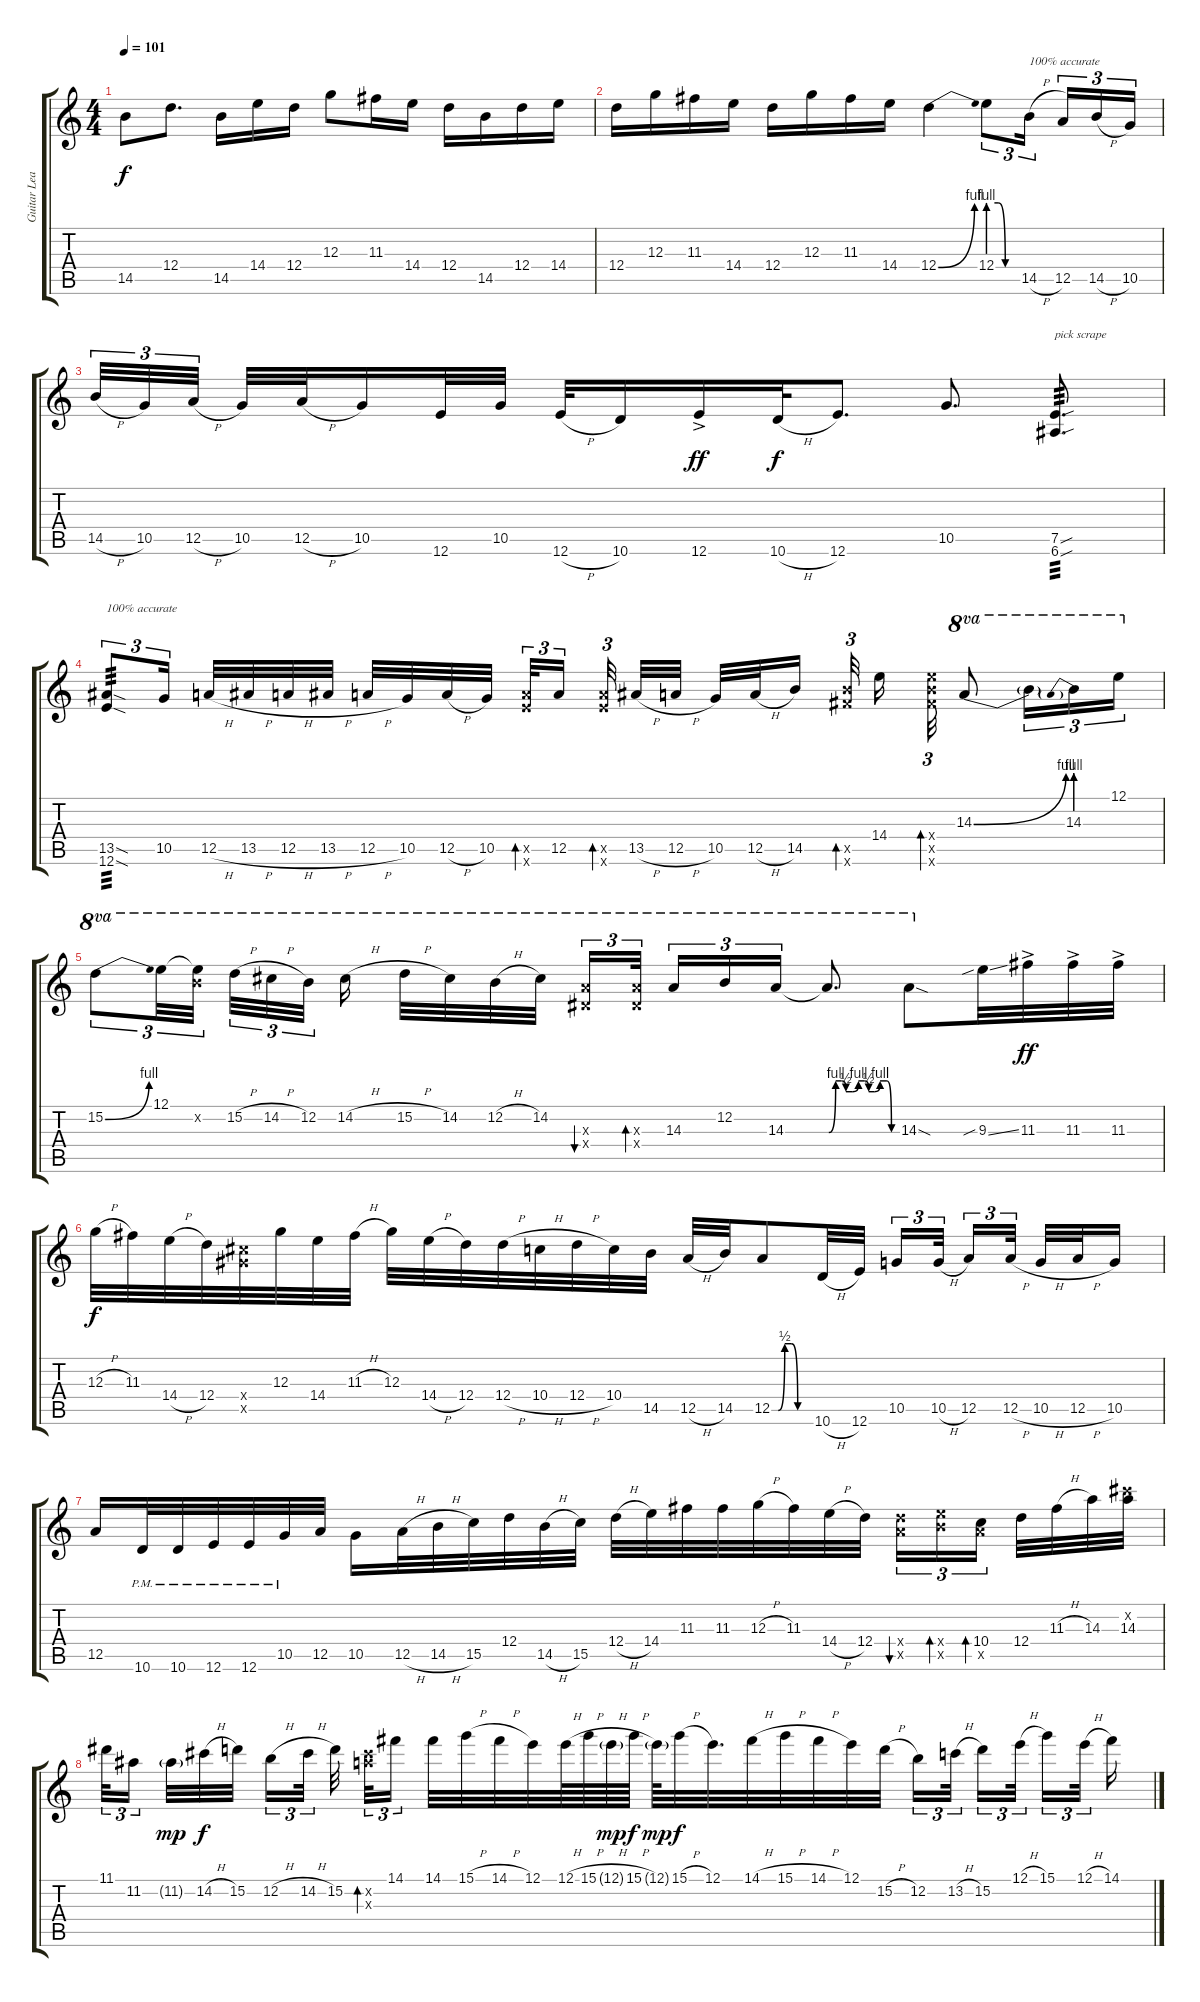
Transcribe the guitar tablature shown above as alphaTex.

\track ("Guitar Lead" "Guitar Lea") {instrument overdrivenguitar}
\staff {score tabs}
\tuning (E4 B3 G3 D3 A2 E2) {hide}
\ts (4 4)
\tempo 101
\clef g2
\ks c
14.5.8{dy f} 12.4.8{d} 14.5.16 14.4.16 12.4.16 12.3.8 11.3.16 14.4.16 12.4.16 14.5.16 12.4.16 14.4.16 |
12.4.16 12.3.16 11.3.16 14.4.16 12.4.16 12.3.16 11.3.16 14.4.16 12.4{be (bend 0 0 60 4)}.4 12.4{be (custom 0 4 20 4 35 0 60 0)}.8{tu (3 2)} 14.5{h}.16{tu (3 2) txt "100% accurate" beam splitsecondary} 12.5.16{tu (3 2)} 14.5{h}.16{tu (3 2)} 10.5.16{tu (3 2)} |
14.5{h}.32{tu (3 2)} 10.5.32{tu (3 2)} 12.5{h}.32{tu (3 2) beam splitsecondary} 10.5.32 12.5{h}.32 10.5.16 12.6.32 10.5.32 12.6{h}.32 10.6.16 12.6{ac}.16{dy ff} 10.6{h}.32{dy f} 12.6.8{d} 10.5.8{d} (7.5{sou} 6.6{sou}).8{d txt "pick scrape" tp 3} |
(13.5{sod} 12.6{sod}).8{tu (3 2) txt "100% accurate" tp 3} 10.5.16{tu (3 2) beam splitsecondary} 12.5{h}.32 13.5{h}.32 12.5{h}.32 13.5{h}.32 12.5{h}.32 10.5.32 12.5{h}.32 10.5.32{beam splitsecondary} (12.5{x} 12.6{x}).32{tu (3 2) bd 60} 12.5.16{tu (3 2) beam splitsecondary} (12.5{x} 12.6{x}).32{tu (3 2) bd 60 beam splitsecondary} 13.5{h}.32 12.5{h}.32 10.5.32 12.5{h}.32 14.5.16{beam splitsecondary} (14.5{x} 14.6{x}).32{tu (3 2) bd 60 beam splitsecondary} 14.4.16 (14.4{x} 14.5{x} 14.6{x}).32{tu (3 2) bd 60} 14.3{be (bend 0 0 60 4)}.8{ot 8va} 14.3{t}.16{tu (3 2) ot 8va} 14.3{be (prebend 0 4 60 4)}.16{tu (3 2) ot 8va} 12.1.16{tu (3 2) ot 8va} |
15.2{be (bend 0 0 60 4)}.8{tu (3 2) ot 8va} 12.1.32{tu (3 2) ot 8va} (12.1{t} 12.2{x}).32{tu (3 2) ot 8va beam splitsecondary} 15.2{h}.32{tu (3 2) ot 8va} 14.2{h}.32{tu (3 2) ot 8va} 12.2.32{tu (3 2) ot 8va beam splitsecondary} 14.2{h}.16{ot 8va} 15.2{h}.32{ot 8va} 14.2.32{ot 8va} 12.2{h}.32{ot 8va} 14.2.32{ot 8va beam splitsecondary} (14.3{x} 13.4{x}).16{tu (3 2) bu 120 ot 8va} (14.3{x} 13.4{x}).32{tu (3 2) bd 120 ot 8va beam splitsecondary} 14.3.16{tu (3 2) ot 8va} 12.2.16{tu (3 2) ot 8va} 14.3.16{tu (3 2) ot 8va} 14.3{be (custom 0 0 6 4 11 4 15 2 21 2 26 4 31 4 35 2 40 2 45 4 51 4 55 0 60 0) t}.8{d ot 8va} 14.3{sod}.8{ot 8va} 9.3{sib ss}.32 11.3{ac}.32{dy ff} 11.3{ac}.32 11.3{ac}.32 |
12.3{h}.32{dy f} 11.3.32 14.4{h}.32 12.4.32 (11.4{x} 11.5{x}).32 12.3.32 14.4.32 11.3{h}.32 12.3.32 14.4{h}.32 12.4.32 12.4{h}.32 10.4{h}.32 12.4{h}.32 10.4.32 14.5.32 12.5{h}.32 14.5.32 12.5{be (custom 0 0 10 0 20 2 30 2 40 0 60 0)}.8 10.6{h}.32 12.6.32 10.5.16{tu (3 2)} 10.5{h}.32{tu (3 2) beam splitsecondary} 12.5.16{tu (3 2)} 12.5{h}.32{tu (3 2) beam splitsecondary} 10.5{h}.32 12.5{h}.32 10.5.16 |
12.5.16 10.6{pm}.32 10.6{pm}.32 12.6{pm}.32 12.6{pm}.32 10.5{pm}.32 12.5.32 10.5.16 12.5{h}.32 14.5{h}.32 15.5.32 12.4.32 14.5{h}.32 15.5.32 12.4{h}.32 14.4.32 11.3.32 11.3.32 12.3{h}.32 11.3.32 14.4{h}.32 12.4.32 (12.4{x} 12.5{x}).16{tu (3 2) bu 60} (14.4{x} 14.5{x}).16{tu (3 2) bd 60} (10.4 12.5{x}).16{tu (3 2) bd 60 beam splitsecondary} 12.4.32 11.3{h}.32 14.3.32 (14.2{x} 14.3).32 |
11.1.32{tu (3 2)} 11.2.16{tu (3 2) beam splitsecondary} 11.2{g}.32{dy mp} 14.2{h}.32{dy f} 15.2.32{beam splitsecondary} 12.2{h}.16{tu (3 2)} 14.2{h}.32{tu (3 2)} 15.2.32 (14.2{x} 14.3{x}).32{tu (3 2) bd 120} 14.1.16{tu (3 2) beam splitsecondary} 14.1.32 15.1{h}.32 14.1{h}.32 12.1.32 12.1{h}.64 15.1{h}.64 12.1{h g}.64{dy mp} 15.1{h}.64{dy f} 12.1{g}.64{dy mp} 15.1{h}.32{dy f} 12.1.32{d} 14.1{h}.32 15.1{h}.32 14.1{h}.32 12.1.32 15.2{h}.32 12.2.16{tu (3 2)} 13.2{h}.32{tu (3 2) beam splitsecondary} 15.2.16{tu (3 2)} 12.1{h}.32{tu (3 2) beam splitsecondary} 15.1.16{tu (3 2)} 12.1{h}.32{tu (3 2) beam splitsecondary} 14.1.16
